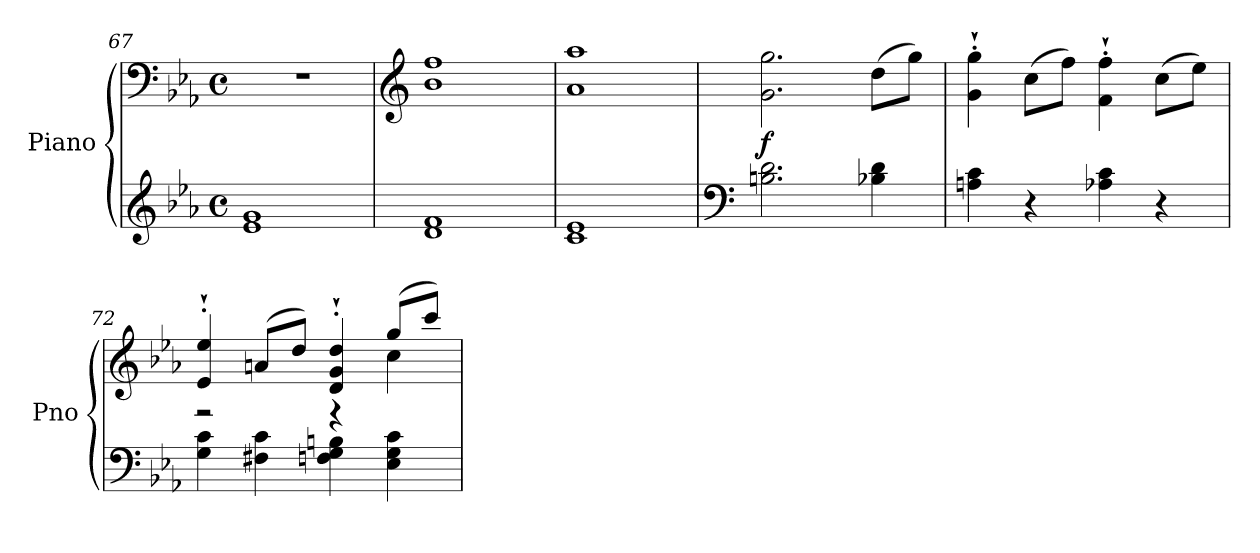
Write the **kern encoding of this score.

**kern	**kern	**dynam
*part1	*part1	*part1
*staff2	*staff1	*staff1/2
*I"Piano	*	*
*I'Pno	*	*
*clefG2	*clefF4	*
*k[b-e-a-]	*k[b-e-a-]	*
*M4/4	*M4/4	*
*met(c)	*met(c)	*
=67	=67	=67
1e- 1g	1r	.
=68	=68	=68
*	*clefG2	*
1d 1f	1b- 1ff	.
=69	=69	=69
1c 1e-	1a- 1aa-	.
=70	=70	=70
*clefF4	*	*
!	!	!LO:DY:b
2.Bn\ 2.d\	2.g\ 2.gg\	f
4B-X\ 4d\	(>8dd\L	.
.	8gg\J)	.
!!LO:LB:g=z
=71	=71	=71
4An\ 4c\	4g\'` 4gg\'`	.
4r	(>8cc\L	.
.	8ff\J)	.
4A-X\ 4c\	4f\'` 4ff\'`	.
4r	(>8cc\L	.
.	8ee-\J)	.
!!LO:LB:g=z
=72	=72	=72
*	*^	*
4G\ 4c\	4e-/'` 4ee-/'`	2r	.
4F#X\ 4c\	(>8an/L	.	.
.	8dd/J)	.	.
4Fn\ 4G\ 4Bn\	4d/'` 4g/'` 4dd/'`	4r	.
4E-\ 4G\ 4c\	(>8gg/L	4cc\	.
.	8ccc/J)	.	.
*	*v	*v	*
=	=	=
*-	*-	*-
